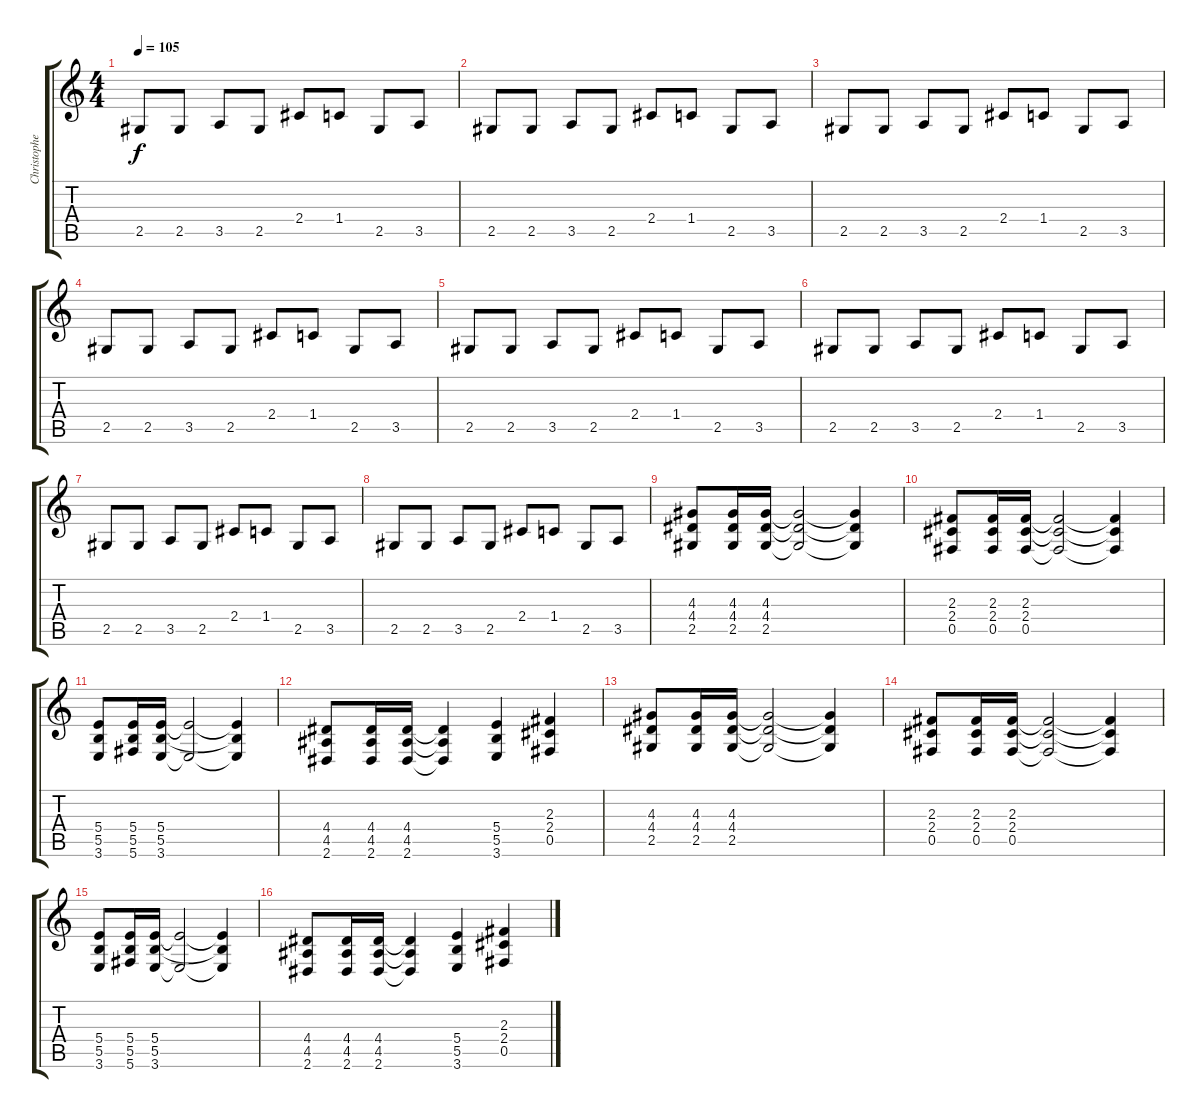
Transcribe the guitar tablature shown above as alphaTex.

\track ("Christopher Johnsson (Guitar)" "Christophe") {instrument distortionguitar}
\staff {score tabs}
\tuning (Db4 Ab3 E3 B2 Gb2 Db2) {hide}
\ts (4 4)
\tempo 105
\clef g2
\ks c
2.5.8{dy f instrument distortionguitar} 2.5.8 3.5.8 2.5.8 2.4.8 1.4.8 2.5.8 3.5.8 |
2.5.8{instrument distortionguitar} 2.5.8 3.5.8 2.5.8 2.4.8 1.4.8 2.5.8 3.5.8 |
2.5.8{instrument distortionguitar} 2.5.8 3.5.8 2.5.8 2.4.8 1.4.8 2.5.8 3.5.8 |
2.5.8{instrument distortionguitar} 2.5.8 3.5.8 2.5.8 2.4.8 1.4.8 2.5.8 3.5.8 |
2.5.8{instrument distortionguitar} 2.5.8 3.5.8 2.5.8 2.4.8 1.4.8 2.5.8 3.5.8 |
2.5.8{instrument distortionguitar} 2.5.8 3.5.8 2.5.8 2.4.8 1.4.8 2.5.8 3.5.8 |
2.5.8{instrument distortionguitar} 2.5.8 3.5.8 2.5.8 2.4.8 1.4.8 2.5.8 3.5.8 |
2.5.8{instrument distortionguitar} 2.5.8 3.5.8 2.5.8 2.4.8 1.4.8 2.5.8 3.5.8 |
(4.3 4.4 2.5).8 (4.3 4.4 2.5).16 (4.3 4.4 2.5).16 (4.3{t} 4.4{t} 2.5{t}).2 (4.3{t} 4.4{t} 2.5{t}).4 |
(2.3 2.4 0.5).8 (2.3 2.4 0.5).16 (2.3 2.4 0.5).16 (2.3{t} 2.4{t} 0.5{t}).2 (2.3{t} 2.4{t} 0.5{t}).4 |
(5.4 5.5 3.6).8 (5.4 5.5 5.6).16 (5.4 5.5 3.6).16 (5.4{t} 3.6{t}).2 (5.4{t} 5.5{t} 3.6{t}).4 |
(4.4 4.5 2.6).8 (4.4 4.5 2.6).16 (4.4 4.5 2.6).16 (4.4{t} 4.5{t} 2.6{t}).4 (5.4 5.5 3.6).4 (2.3 2.4 0.5).4 |
(4.3 4.4 2.5).8 (4.3 4.4 2.5).16 (4.3 4.4 2.5).16 (4.3{t} 4.4{t} 2.5{t}).2 (4.3{t} 4.4{t} 2.5{t}).4 |
(2.3 2.4 0.5).8 (2.3 2.4 0.5).16 (2.3 2.4 0.5).16 (2.3{t} 2.4{t} 0.5{t}).2 (2.3{t} 2.4{t} 0.5{t}).4 |
(5.4 5.5 3.6).8 (5.4 5.5 5.6).16 (5.4 5.5 3.6).16 (5.4{t} 3.6{t}).2 (5.4{t} 5.5{t} 3.6{t}).4 |
(4.4 4.5 2.6).8 (4.4 4.5 2.6).16 (4.4 4.5 2.6).16 (4.4{t} 4.5{t} 2.6{t}).4 (5.4 5.5 3.6).4 (2.3 2.4 0.5).4
